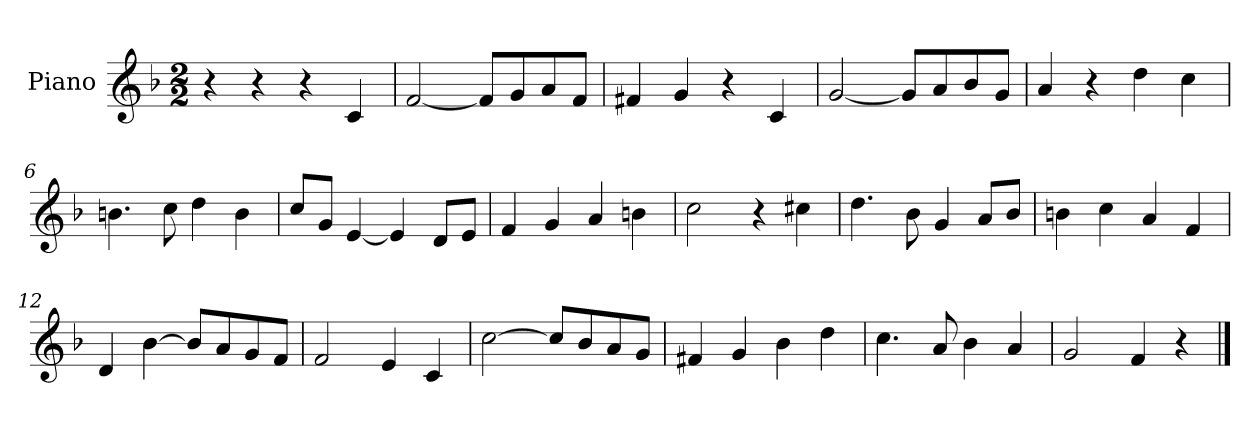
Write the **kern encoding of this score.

**kern
*part1
*staff1
*I"Piano
*I'Pno
*clefG2
*k[b-]
*F:
*M2/2
=1
4r
4r
4r
4c/
=2
[2f/
8f/L]
8g/
8a/
8f/J
=3
4f#X/
4g/
4r
4c/
=4
[2g/
8g/L]
8a/
8b-/
8g/J
=5
4a/
4r
4dd\
4cc\
=6
4.bn\
8cc\
4dd\
4b\
=7
8cc/L
8g/J
[4e/
4e/]
8d/L
8e/J
=8
4f/
4g/
4a/
4bn\
=9
2cc\
4r
4cc#X\
=10
4.dd\
8b-\
4g/
8a/L
8b-/J
=11
4bn\
4cc\
4a/
4f/
=12
4d/
[4b-\
8b-/L]
8a/
8g/
8f/J
=13
2f/
4e/
4c/
=14
[2cc\
8cc/L]
8b-/
8a/
8g/J
=15
4f#X/
4g/
4b-\
4dd\
=16
4.cc\
8a/
4b-\
4a/
=17
2g/
4f/
4r
==
*-
